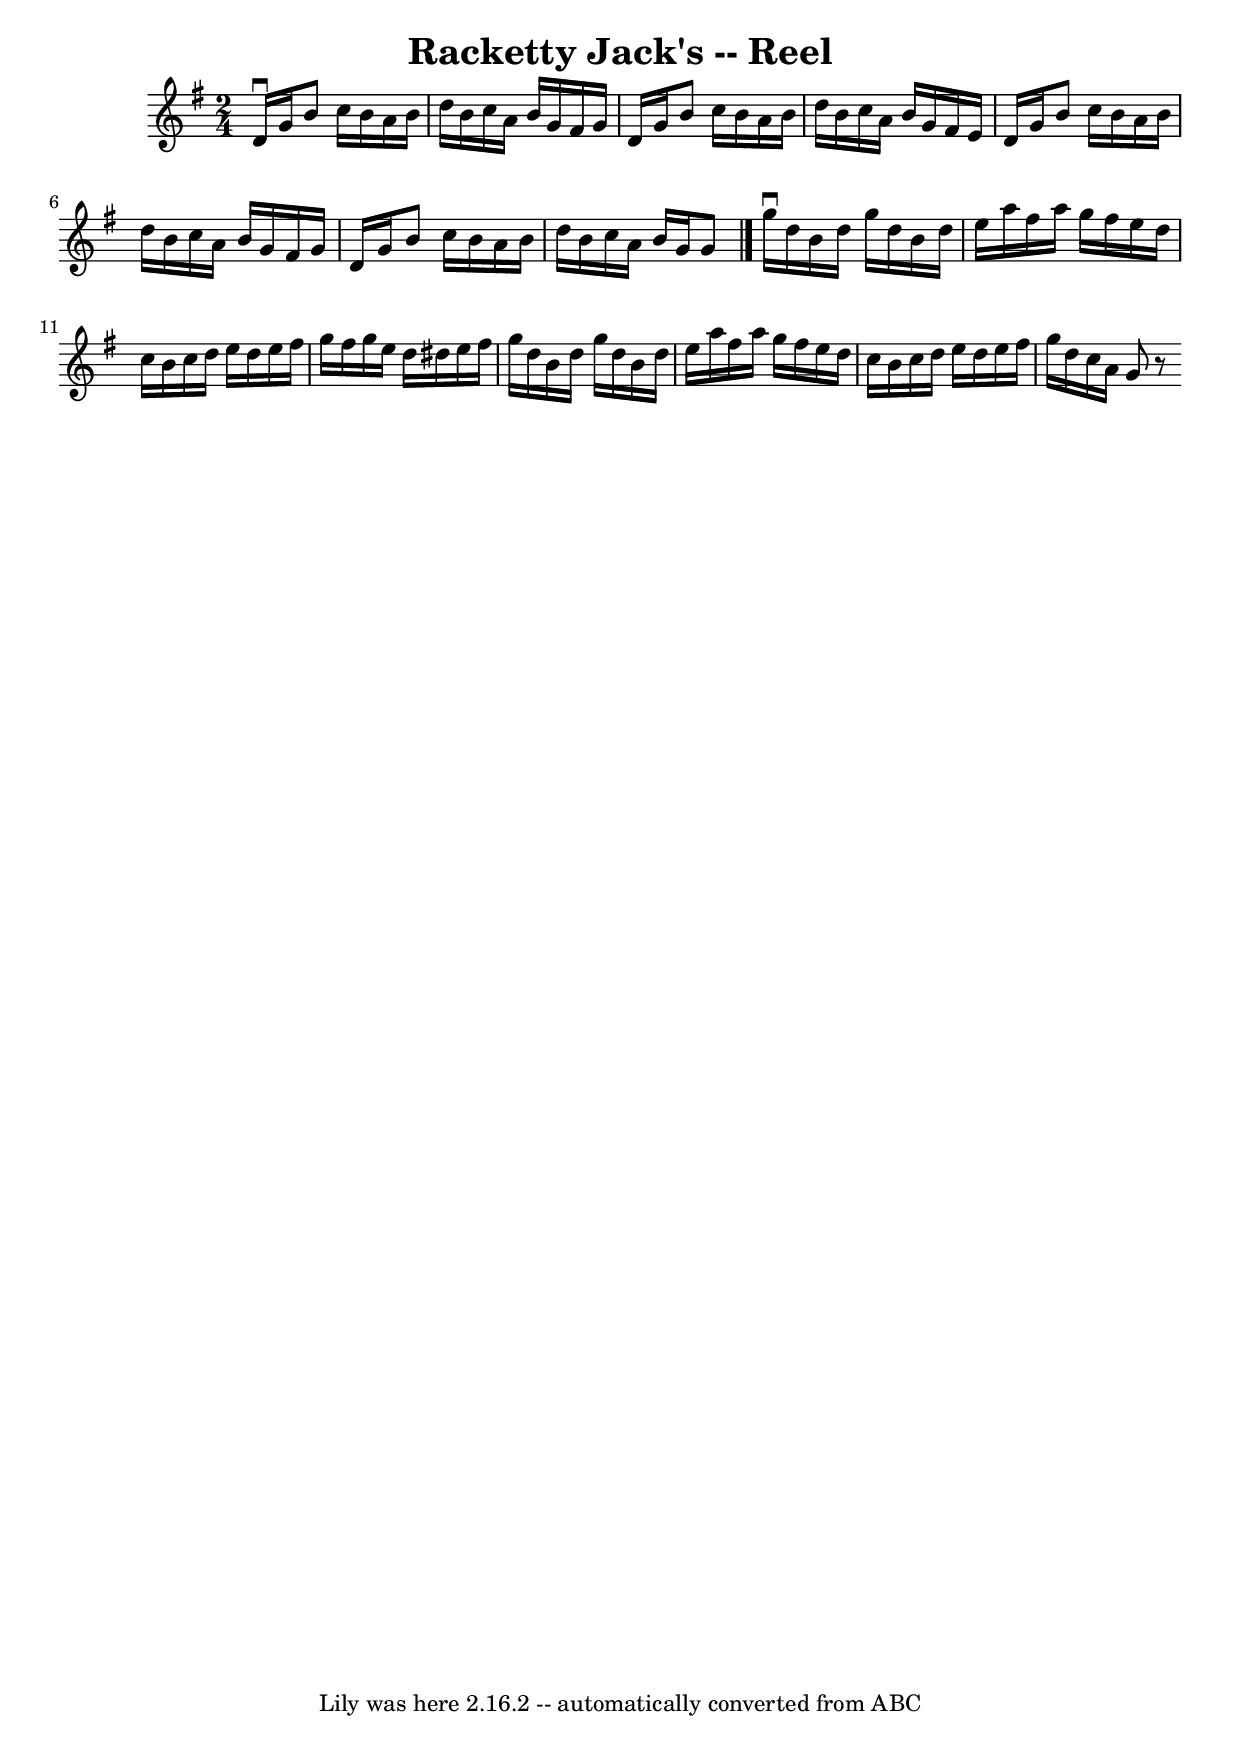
\version "2.16.2"
\include "Mammoth.ily"
\header {
  %% book = "Ryan's Mammoth Collection"
  crossRefNumber = "1"
  footnotes = "\\\\300"
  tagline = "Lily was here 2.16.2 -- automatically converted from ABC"
  title = "Racketty Jack's -- Reel"

}
voicedefault =  {


  \time 2/4 
  \key g \major
  d'16^\downbow g'16 b'8 c''16 b'16 a'16    b'16     |
  d''16 b'16 c''16 a'16 b'16 g'16 fis'16     g'16     |
  d'16 g'16 b'8 c''16 b'16 a'16 b'16     |
  d''16 b'16 c''16 a'16 b'16 g'16 fis'16 e'16     |
  d'16 g'16 b'8 c''16 b'16 a'16 b'16    |
     d''16 b'16 c''16 a'16 b'16 g'16 fis'16 g'16     |
     d'16 g'16 b'8 c''16 b'16 a'16 b'16     |
  d''16       b'16 c''16 a'16 b'16 g'16 g'8    \bar "|."     \bar "|." g''16^\downbow d''16 b'16 d''16 g''16 d''16 b'16 d''16      |
  e''16 a''16 fis''16 a''16 g''16 fis''16 e''16       d''16     |
  c''16 b'16 c''16 d''16 e''16 d''16 e''16     fis''16     |
  g''16 fis''16 g''16 e''16 d''16 dis''16     e''16 fis''16     |
  g''16 d''16 b'16 d''16 g''16       d''16 b'16 d''16     |
  e''16 a''16 fis''16 a''16       g''16 fis''16 e''16 d''16     |
  c''16 b'16 c''16       d''16 e''16 d''16 e''16 fis''16     |
  g''16 d''16       c''16 a'16 g'8    r8   \bar " |."   

}

\score{
  <<

    \context Staff="default"
    {
      \voicedefault 
      
    }

  >>
  \layout {
    
  }
  \midi {
  }

}
